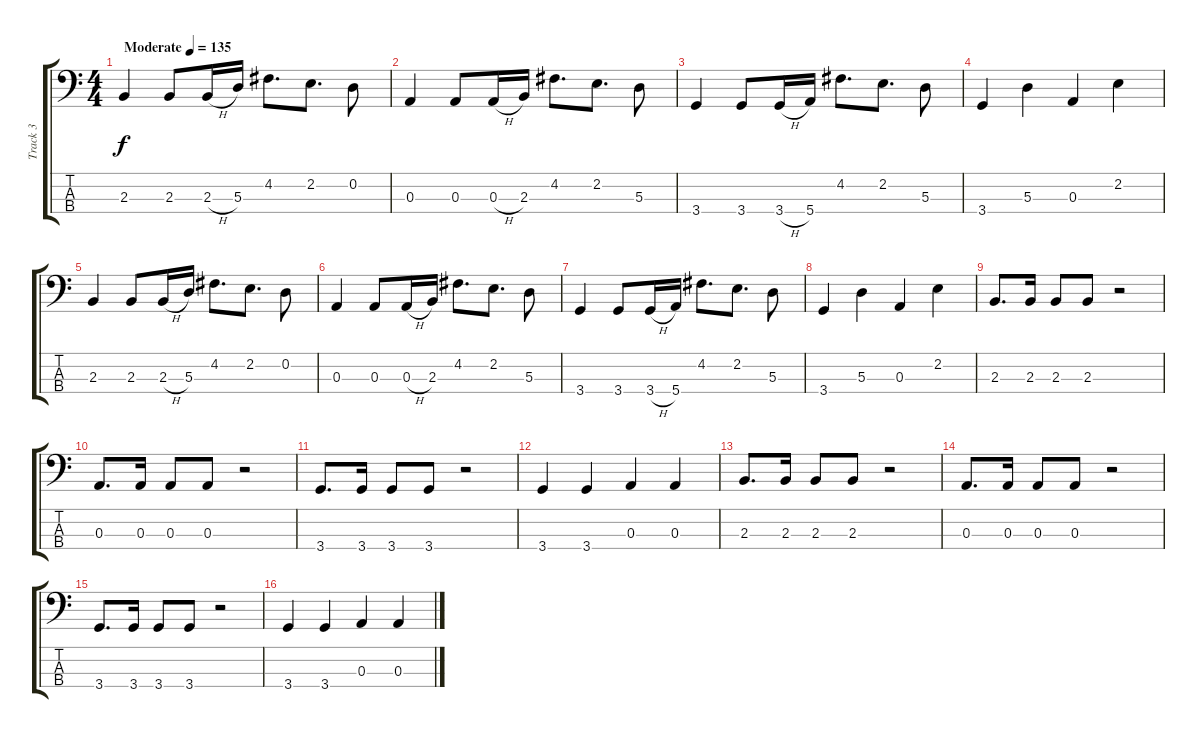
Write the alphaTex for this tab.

\track ("Track 3" "Track 3") {instrument electricbasspick bank 255}
\staff {score tabs}
\tuning (G2 D2 A1 E1) {hide}
\ts (4 4)
\tempo (135 "Moderate")
\clef f4
\ks c
2.3.4{dy f instrument electricbasspick} 2.3.8 2.3{h}.16 5.3.16 4.2.8{d} 2.2.8{d} 0.2.8 |
0.3.4 0.3.8 0.3{h}.16 2.3.16 4.2.8{d} 2.2.8{d} 5.3.8 |
3.4.4 3.4.8 3.4{h}.16 5.4.16 4.2.8{d} 2.2.8{d} 5.3.8 |
3.4.4 5.3.4 0.3.4 2.2.4 |
2.3.4 2.3.8 2.3{h}.16 5.3.16 4.2.8{d} 2.2.8{d} 0.2.8 |
0.3.4 0.3.8 0.3{h}.16 2.3.16 4.2.8{d} 2.2.8{d} 5.3.8 |
3.4.4 3.4.8 3.4{h}.16 5.4.16 4.2.8{d} 2.2.8{d} 5.3.8 |
3.4.4 5.3.4 0.3.4 2.2.4 |
2.3.8{d} 2.3.16 2.3.8 2.3.8 r.2 |
0.3.8{d} 0.3.16 0.3.8 0.3.8 r.2 |
3.4.8{d} 3.4.16 3.4.8 3.4.8 r.2 |
3.4.4 3.4.4 0.3.4 0.3.4 |
2.3.8{d} 2.3.16 2.3.8 2.3.8 r.2 |
0.3.8{d} 0.3.16 0.3.8 0.3.8 r.2 |
3.4.8{d} 3.4.16 3.4.8 3.4.8 r.2 |
3.4.4 3.4.4 0.3.4 0.3.4
